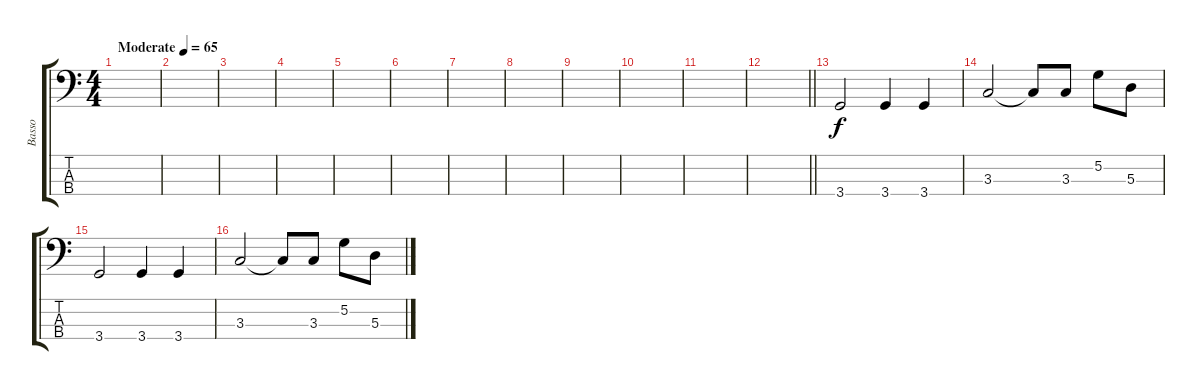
\track ("Basso" "Basso") {instrument electricbassfinger}
\staff {score tabs}
\tuning (G2 D2 A1 E1) {hide}
\ts (4 4)
\tempo (65 "Moderate")
\clef f4
\ks c
|
|
|
|
|
|
|
|
|
|
|
\barLineRight lightlight
|
3.4.2 3.4.4 3.4.4 |
3.3.2 3.3{t}.8 3.3.8 5.2.8 5.3.8 |
3.4.2 3.4.4 3.4.4 |
3.3.2 3.3{t}.8 3.3.8 5.2.8 5.3.8
